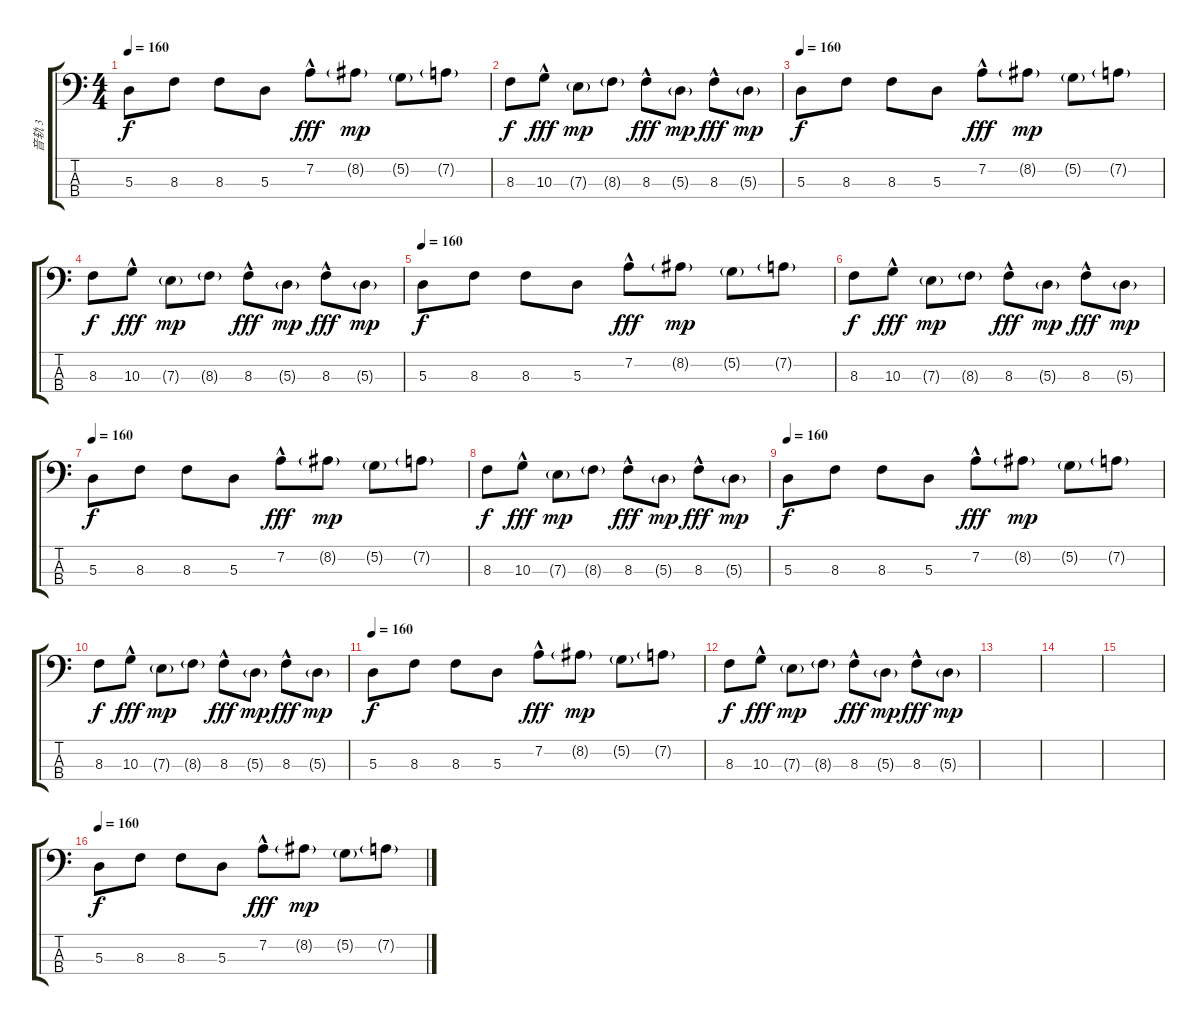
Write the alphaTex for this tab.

\track ("音轨 3" "音轨 3") {instrument electricbassfinger}
\staff {score tabs}
\tuning (G2 D2 A1 E1) {hide}
\ts (4 4)
\tempo 160
\clef f4
\ks c
5.3.8{dy f} 8.3.8 8.3.8 5.3.8 7.2{hac}.8{dy fff} 8.2{g}.8{dy mp} 5.2{g}.8 7.2{g}.8 |
8.3.8{dy f} 10.3{hac}.8{dy fff} 7.3{g}.8{dy mp} 8.3{g}.8 8.3{hac}.8{dy fff} 5.3{g}.8{dy mp} 8.3{hac}.8{dy fff} 5.3{g}.8{dy mp} |
\tempo 160
5.3.8{dy f} 8.3.8 8.3.8 5.3.8 7.2{hac}.8{dy fff} 8.2{g}.8{dy mp} 5.2{g}.8 7.2{g}.8 |
8.3.8{dy f} 10.3{hac}.8{dy fff} 7.3{g}.8{dy mp} 8.3{g}.8 8.3{hac}.8{dy fff} 5.3{g}.8{dy mp} 8.3{hac}.8{dy fff} 5.3{g}.8{dy mp} |
\tempo 160
5.3.8{dy f} 8.3.8 8.3.8 5.3.8 7.2{hac}.8{dy fff} 8.2{g}.8{dy mp} 5.2{g}.8 7.2{g}.8 |
8.3.8{dy f} 10.3{hac}.8{dy fff} 7.3{g}.8{dy mp} 8.3{g}.8 8.3{hac}.8{dy fff} 5.3{g}.8{dy mp} 8.3{hac}.8{dy fff} 5.3{g}.8{dy mp} |
\tempo 160
5.3.8{dy f} 8.3.8 8.3.8 5.3.8 7.2{hac}.8{dy fff} 8.2{g}.8{dy mp} 5.2{g}.8 7.2{g}.8 |
8.3.8{dy f} 10.3{hac}.8{dy fff} 7.3{g}.8{dy mp} 8.3{g}.8 8.3{hac}.8{dy fff} 5.3{g}.8{dy mp} 8.3{hac}.8{dy fff} 5.3{g}.8{dy mp} |
\tempo 160
5.3.8{dy f} 8.3.8 8.3.8 5.3.8 7.2{hac}.8{dy fff} 8.2{g}.8{dy mp} 5.2{g}.8 7.2{g}.8 |
8.3.8{dy f} 10.3{hac}.8{dy fff} 7.3{g}.8{dy mp} 8.3{g}.8 8.3{hac}.8{dy fff} 5.3{g}.8{dy mp} 8.3{hac}.8{dy fff} 5.3{g}.8{dy mp} |
\tempo 160
5.3.8{dy f} 8.3.8 8.3.8 5.3.8 7.2{hac}.8{dy fff} 8.2{g}.8{dy mp} 5.2{g}.8 7.2{g}.8 |
8.3.8{dy f} 10.3{hac}.8{dy fff} 7.3{g}.8{dy mp} 8.3{g}.8 8.3{hac}.8{dy fff} 5.3{g}.8{dy mp} 8.3{hac}.8{dy fff} 5.3{g}.8{dy mp} |
|
|
|
\tempo 160
5.3.8{dy f} 8.3.8 8.3.8 5.3.8 7.2{hac}.8{dy fff} 8.2{g}.8{dy mp} 5.2{g}.8 7.2{g}.8
